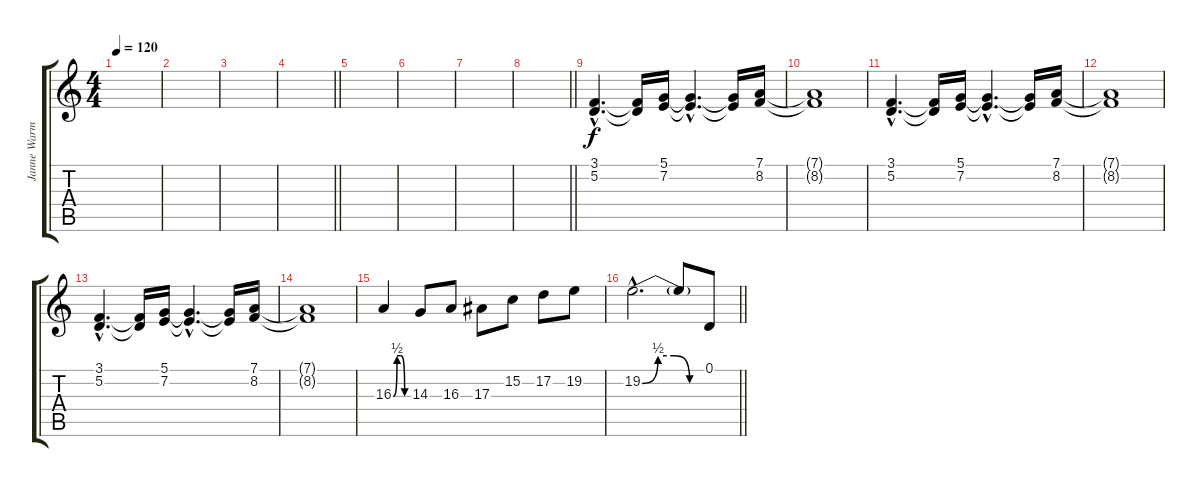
\track ("Janne Warmen" "Janne Warm") {instrument lead1square}
\staff {score tabs}
\tuning (D4 A3 F3 C3 G2 D2) {hide}
\ts (4 4)
\tempo 120
\clef g2
\ks c
|
|
|
\barLineRight lightlight
|
|
|
|
\barLineRight lightlight
|
(3.1{hac} 5.2{hac}).4{d instrument stringensemble1} (3.1{t} 5.2{t}).16 (5.1 7.2).16 (5.1{hac t} 7.2{hac t}).4{d} (5.1{t} 7.2{t}).16 (7.1 8.2).16 |
(7.1{t} 8.2{t}).1 |
(3.1{hac} 5.2{hac}).4{d instrument stringensemble1} (3.1{t} 5.2{t}).16 (5.1 7.2).16 (5.1{hac t} 7.2{hac t}).4{d} (5.1{t} 7.2{t}).16 (7.1 8.2).16 |
(7.1{t} 8.2{t}).1 |
(3.1{hac} 5.2{hac}).4{d instrument stringensemble1} (3.1{t} 5.2{t}).16 (5.1 7.2).16 (5.1{hac t} 7.2{hac t}).4{d} (5.1{t} 7.2{t}).16 (7.1 8.2).16 |
(7.1{t} 8.2{t}).1 |
16.3{be (custom 0 0 15 2 30 2 45 0 60 0)}.4{volume 16 instrument orchestralharp} 14.3.8 16.3.8 17.3.8 15.2.8 17.2.8 19.2.8 |
\barLineRight lightlight
19.2{be (custom 0 0 15 2 30 2 45 0 60 0) hac}.2{d} 19.2{t}.8 0.1.8
